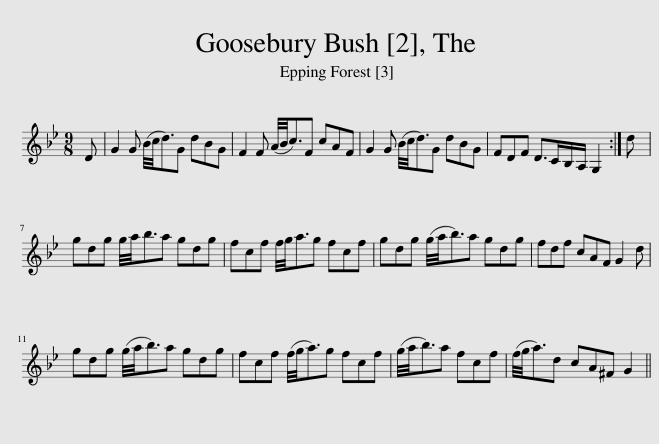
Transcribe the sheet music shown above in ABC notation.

X:1
L:1/8
M:9/8
I:linebreak $
K:Gmin
V:1 treble
V:1
 D | G2 G (B/4c/4d3/2)G dBG | F2 F (A/4B/4c3/2)F cAF | G2 G (B/4c/4d3/2)G dBG | FDF D>CB,/A,/ G,2 :| %5
 d |$ gdg g/4a/4b3/2a gdg | fcf f/4g/4a3/2g fcf | gdg (g/4a/4b3/2)a gdg | fdf cAF G2 d |$ %10
 gdg (g/4a/4b3/2)a gdg | fcf (f/4g/4a3/2)g fcf | (g/4a/4b3/2)a fcf | (f/4g/4a3/2)d cA^F G2 || %14
